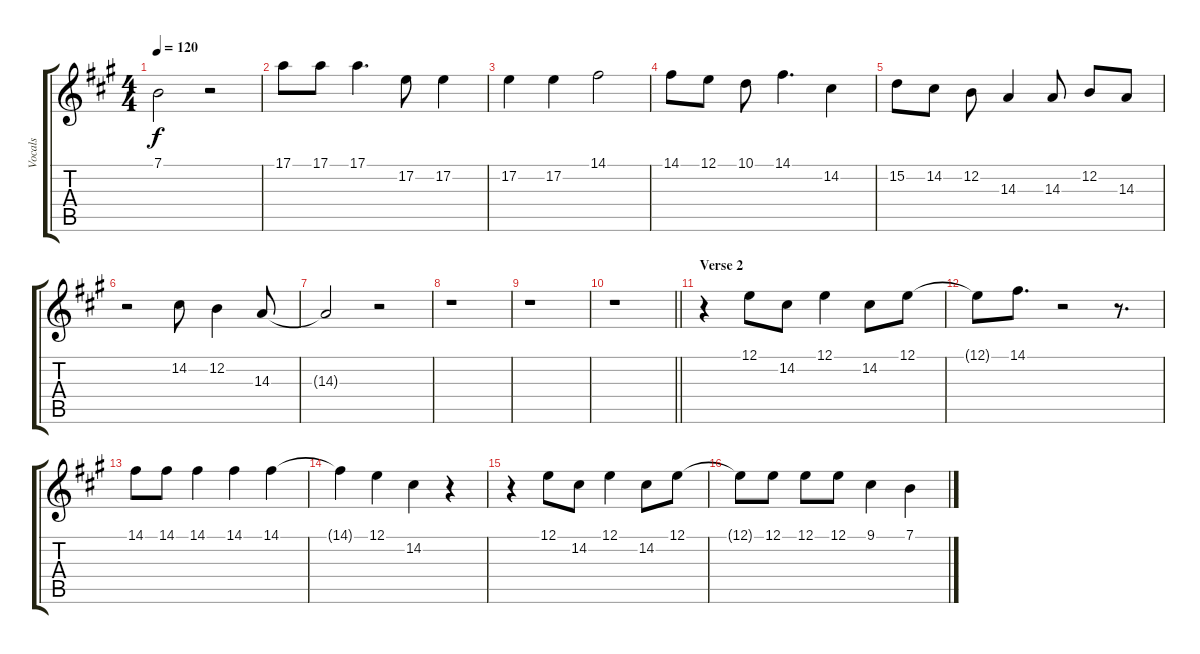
\track ("Vocals" "Vocals") {instrument harmonica}
\staff {score tabs}
\tuning (E4 B3 G3 D3 A2 E2) {hide}
\ts (4 4)
\tempo 120
\clef g2
\ks a
7.1.2{dy f} r.2 |
17.1.8 17.1.8 17.1.4{d} 17.2.8 17.2.4 |
17.2.4 17.2.4 14.1.2 |
14.1.8 12.1.8 10.1.8 14.1.4{d} 14.2.4 |
15.2.8 14.2.8 12.2.8 14.3.4 14.3.8 12.2.8 14.3.8 |
r.2 14.2.8 12.2.4 14.3.8 |
14.3{t}.2 r.2 |
r.1 |
r.1 |
\barLineRight lightlight
r.1 |
\section ("" "Verse 2")
r.4 12.1.8 14.2.8 12.1.4 14.2.8 12.1.8 |
12.1{t}.8 14.1.8{d} r.2 r.8{d} |
14.1.8 14.1.8 14.1.4 14.1.4 14.1.4 |
14.1{t}.4 12.1.4 14.2.4 r.4 |
r.4 12.1.8 14.2.8 12.1.4 14.2.8 12.1.8 |
12.1{t}.8 12.1.8 12.1.8 12.1.8 9.1.4 7.1.4
